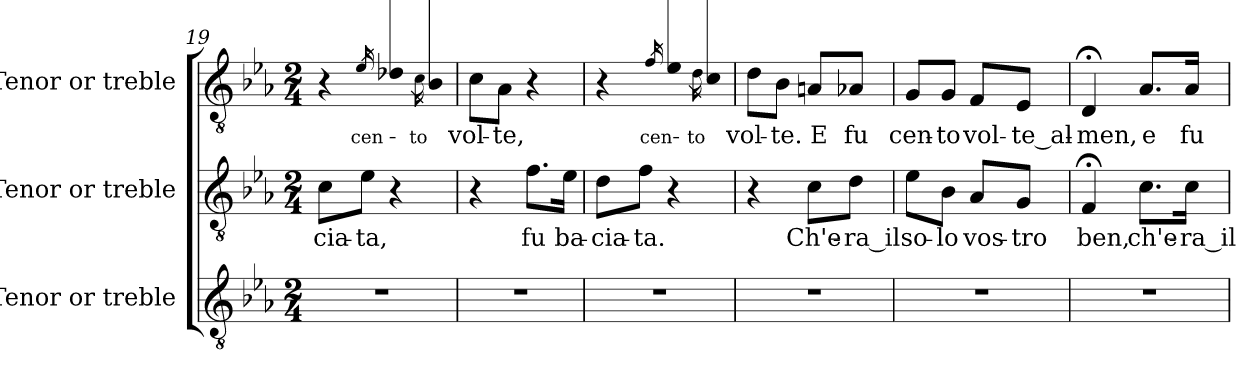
**kern	**kern	**text	**kern	**text
*part3	*part2	*part2	*part1	*part1
*staff3	*staff2	*staff2	*staff1	*staff1
*I"Tenor or treble	*I"Tenor or treble	*	*I"Tenor or treble	*
*I'T.	*I'T.	*	*I'T.	*
*clefGv2	*clefGv2	*	*clefGv2	*
*ITrd7c12	*ITrd7c12	*	*ITrd7c12	*
*k[b-e-a-]	*k[b-e-a-]	*	*k[b-e-a-]	*
*E-:	*E-:	*	*E-:	*
*M2/4	*M2/4	*	*M2/4	*
=19	=19	=19	=19	=19
!LO:N:vis=1	!	!	!	!
!	!	!LO:LY:b:color=#000000	!	!
2r	8Ci\L	-cia-	4r	.
!	!	!LO:LY:b:color=#000000	!	!
.	8E-i\J	-ta,	.	.
!	!	!	!	!LO:LY:b:color=#000000
.	.	.	16qE-i/	cen-
.	4r	.	8D-Xi\L	.
!	!	!	!	!LO:LY:b:color=#000000
.	.	.	16qCi\	-to
.	.	.	8BB-i\J	.
!!LO:LB:g=z
=20	=20	=20	=20	=20
!LO:N:vis=1	!	!	!	!
!	!	!	!	!LO:LY:b:color=#000000
2r	4r	.	8Ci\L	vol-
!	!	!	!	!LO:LY:b:color=#000000
.	.	.	8AA-i\J	-te,
!	!	!LO:LY:b:color=#000000	!	!
.	8.Fi\L	fu	4r	.
!	!	!LO:LY:b:color=#000000	!	!
.	16E-i\Jk	ba-	.	.
=21	=21	=21	=21	=21
!LO:N:vis=1	!	!	!	!
!	!	!LO:LY:b:color=#000000	!	!
2r	8Di\L	-cia-	4r	.
!	!	!LO:LY:b:color=#000000	!	!
.	8Fi\J	-ta.	.	.
!	!	!	!	!LO:LY:b:color=#000000
.	.	.	16qFi/	cen-
.	4r	.	8E-i\L	.
!	!	!	!	!LO:LY:b:color=#000000
.	.	.	16qDi\	-to
.	.	.	8Ci\J	.
=22	=22	=22	=22	=22
!LO:N:vis=1	!	!	!	!
!	!	!	!	!LO:LY:b:color=#000000
2r	4r	.	8Di\L	vol-
!	!	!	!	!LO:LY:b:color=#000000
.	.	.	8BB-i\J	-te.
!	!	!LO:LY:b:color=#000000	!	!
!	!	!	!	!LO:LY:b:color=#000000
.	8Ci\L	Ch'e-	8AAni/L	E
!	!	!LO:LY:b:color=#000000	!	!
!	!	!	!	!LO:LY:b:color=#000000
.	8Di\J	-ra_il	8AA-Xi/J	fu
=23	=23	=23	=23	=23
!LO:N:vis=1	!	!	!	!
!	!	!LO:LY:b:color=#000000	!	!
!	!	!	!	!LO:LY:b:color=#000000
2r	8E-i\L	so-	8GGi/L	cen-
!	!	!LO:LY:b:color=#000000	!	!
!	!	!	!	!LO:LY:b:color=#000000
.	8BB-i\J	-lo	8GGi/J	-to
!	!	!LO:LY:b:color=#000000	!	!
!	!	!	!	!LO:LY:b:color=#000000
.	8AA-i/L	vos-	8FFi/L	vol-
!	!	!LO:LY:b:color=#000000	!	!
!	!	!	!	!LO:LY:b:color=#000000
.	8GGi/J	-tro	8EE-i/J	-te_al-
=24	=24	=24	=24	=24
!LO:N:vis=1	!	!	!	!
!	!	!LO:LY:b:color=#000000	!	!
!	!	!	!	!LO:LY:b:color=#000000
2r	4FF;i/	ben,	4DD;i/	-men,
!	!	!LO:LY:b:color=#000000	!	!
!	!	!	!	!LO:LY:b:color=#000000
.	8.Ci\L	ch'e-	8.AA-i/L	e
!	!	!LO:LY:b:color=#000000	!	!
!	!	!	!	!LO:LY:b:color=#000000
.	16Ci\Jk	-ra_il	16AA-i/Jk	fu
=	=	=	=	=
*-	*-	*-	*-	*-
